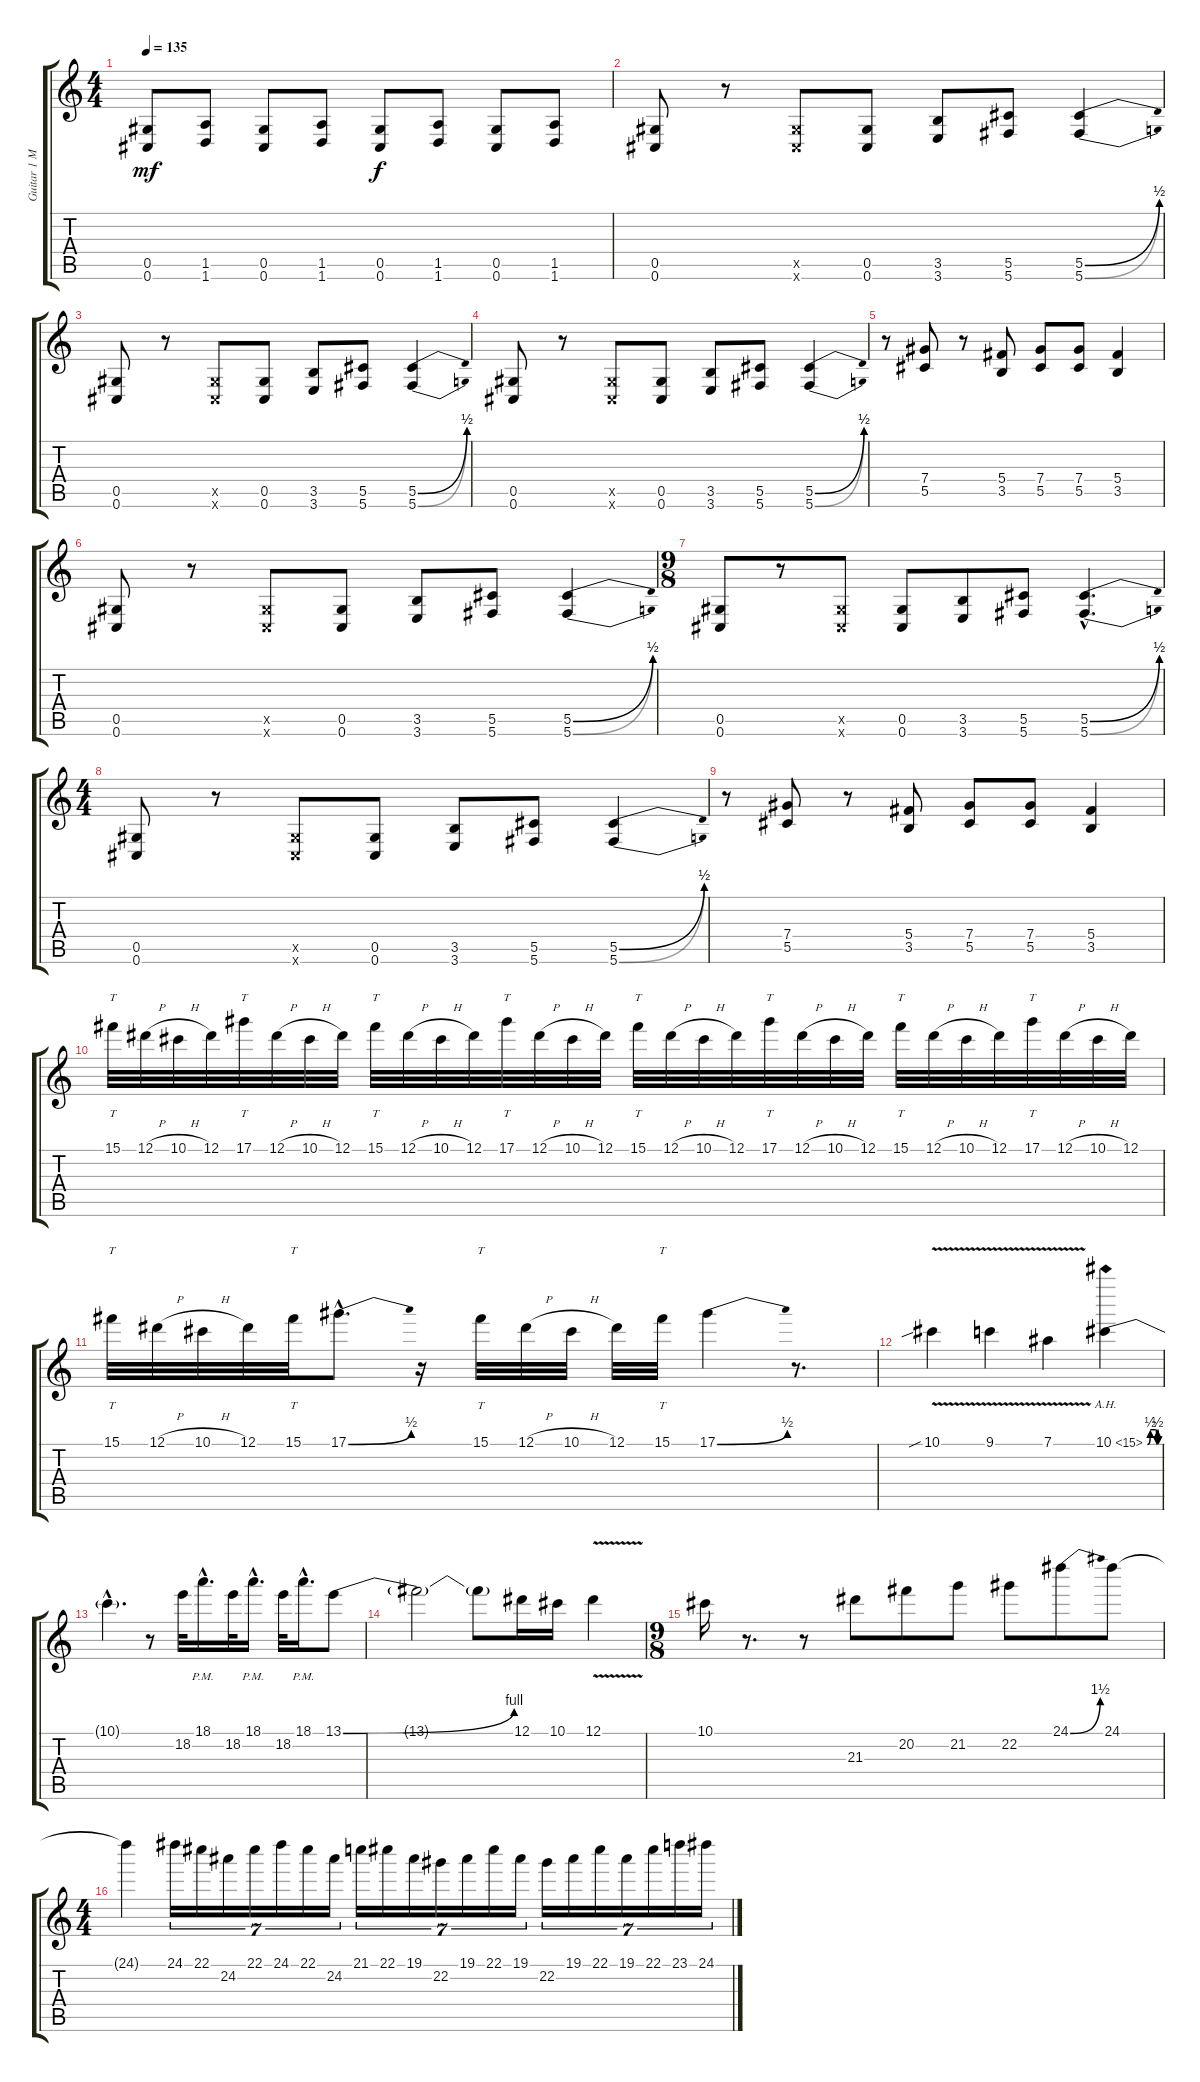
\track ("Guitar 1 Mattias \"IA\" Eklundh" "Guitar 1 M") {instrument distortionguitar}
\staff {score tabs}
\tuning (Eb4 Bb3 Gb3 Db3 Ab2 Db2) {hide}
\ts (4 4)
\tempo 135
\clef g2
\ks c
(0.5 0.6).8{dy mf} (1.5 1.6).8 (0.5 0.6).8 (1.5 1.6).8 (0.5 0.6).8{dy f} (1.5 1.6).8 (0.5 0.6).8 (1.5 1.6).8 |
(0.5 0.6).8 r.8 (0.5{x} 0.6{x}).8 (0.5 0.6).8 (3.5 3.6).8 (5.5 5.6).8 (5.5{be (bend 0 0 60 2)} 5.6{be (bend 0 0 60 2)}).4 |
(0.5 0.6).8 r.8 (0.5{x} 0.6{x}).8 (0.5 0.6).8 (3.5 3.6).8 (5.5 5.6).8 (5.5{be (bend 0 0 60 2)} 5.6{be (bend 0 0 60 2)}).4 |
(0.5 0.6).8 r.8 (0.5{x} 0.6{x}).8 (0.5 0.6).8 (3.5 3.6).8 (5.5 5.6).8 (5.5{be (bend 0 0 60 2)} 5.6{be (bend 0 0 60 2)}).4 |
r.8 (7.4 5.5).8 r.8 (5.4 3.5).8 (7.4 5.5).8 (7.4 5.5).8 (5.4 3.5).4 |
(0.5 0.6).8 r.8 (0.5{x} 0.6{x}).8 (0.5 0.6).8 (3.5 3.6).8 (5.5 5.6).8 (5.5{be (bend 0 0 60 2)} 5.6{be (bend 0 0 60 2)}).4 |
\ts (9 8)
(0.5 0.6).8 r.8 (0.5{x} 0.6{x}).8 (0.5 0.6).8 (3.5 3.6).8 (5.5 5.6).8 (5.5{be (bend 0 0 60 2) hac} 5.6{be (bend 0 0 60 2) hac}).4{d} |
\ts (4 4)
(0.5 0.6).8 r.8 (0.5{x} 0.6{x}).8 (0.5 0.6).8 (3.5 3.6).8 (5.5 5.6).8 (5.5{be (bend 0 0 60 2)} 5.6{be (bend 0 0 60 2)}).4 |
r.8 (7.4 5.5).8 r.8 (5.4 3.5).8 (7.4 5.5).8 (7.4 5.5).8 (5.4 3.5).4 |
15.1.32{tt} 12.1{h}.32 10.1{h}.32 12.1.32 17.1.32{tt} 12.1{h}.32 10.1{h}.32 12.1.32 15.1.32{tt} 12.1{h}.32 10.1{h}.32 12.1.32 17.1.32{tt} 12.1{h}.32 10.1{h}.32 12.1.32 15.1.32{tt} 12.1{h}.32 10.1{h}.32 12.1.32 17.1.32{tt} 12.1{h}.32 10.1{h}.32 12.1.32 15.1.32{tt} 12.1{h}.32 10.1{h}.32 12.1.32 17.1.32{tt} 12.1{h}.32 10.1{h}.32 12.1.32 |
15.1.32{tt} 12.1{h}.32 10.1{h}.32 12.1.32 15.1.32{tt} 17.1{be (bend 0 0 60 2) hac}.8{d} r.16 15.1.32{tt} 12.1{h}.32 10.1{h}.32 12.1.32 15.1.32{tt} 17.1{be (bend 0 0 60 2)}.4 r.8{d} |
10.1{v sib}.4 9.1{v}.4 7.1{v}.4 10.1{be (custom 0 0 15 2 45 2 50 0 55 2 60 0) ah 5}.4 |
10.1{hac t}.4{d} r.8 18.2.32 18.1{hac pm}.16{d} 18.2.32 18.1{hac pm}.16{d} 18.2.32 18.1{hac pm}.16{d} 13.1{be (bend 0 0 60 4)}.8 |
13.1{t}.2 13.1{t}.8 12.1.16 10.1.16 12.1{v}.4 |
\ts (9 8)
10.1.16 r.8{d} r.8 21.3.8 20.2.8 21.2.8 22.2.8 24.1{be (bend 0 0 60 6)}.8 24.1.8 |
\ts (4 4)
24.1{t}.4 24.1.16{tu (7 4)} 22.1.16{tu (7 4)} 24.2.16{tu (7 4)} 22.1.16{tu (7 4)} 24.1.16{tu (7 4)} 22.1.16{tu (7 4)} 24.2.16{tu (7 4)} 21.1.16{tu (7 4)} 22.1.16{tu (7 4)} 19.1.16{tu (7 4)} 22.2.16{tu (7 4)} 19.1.16{tu (7 4)} 22.1.16{tu (7 4)} 19.1.16{tu (7 4)} 22.2.16{tu (7 4)} 19.1.16{tu (7 4)} 22.1.16{tu (7 4)} 19.1.16{tu (7 4)} 22.1.16{tu (7 4)} 23.1.16{tu (7 4)} 24.1.16{tu (7 4)}
